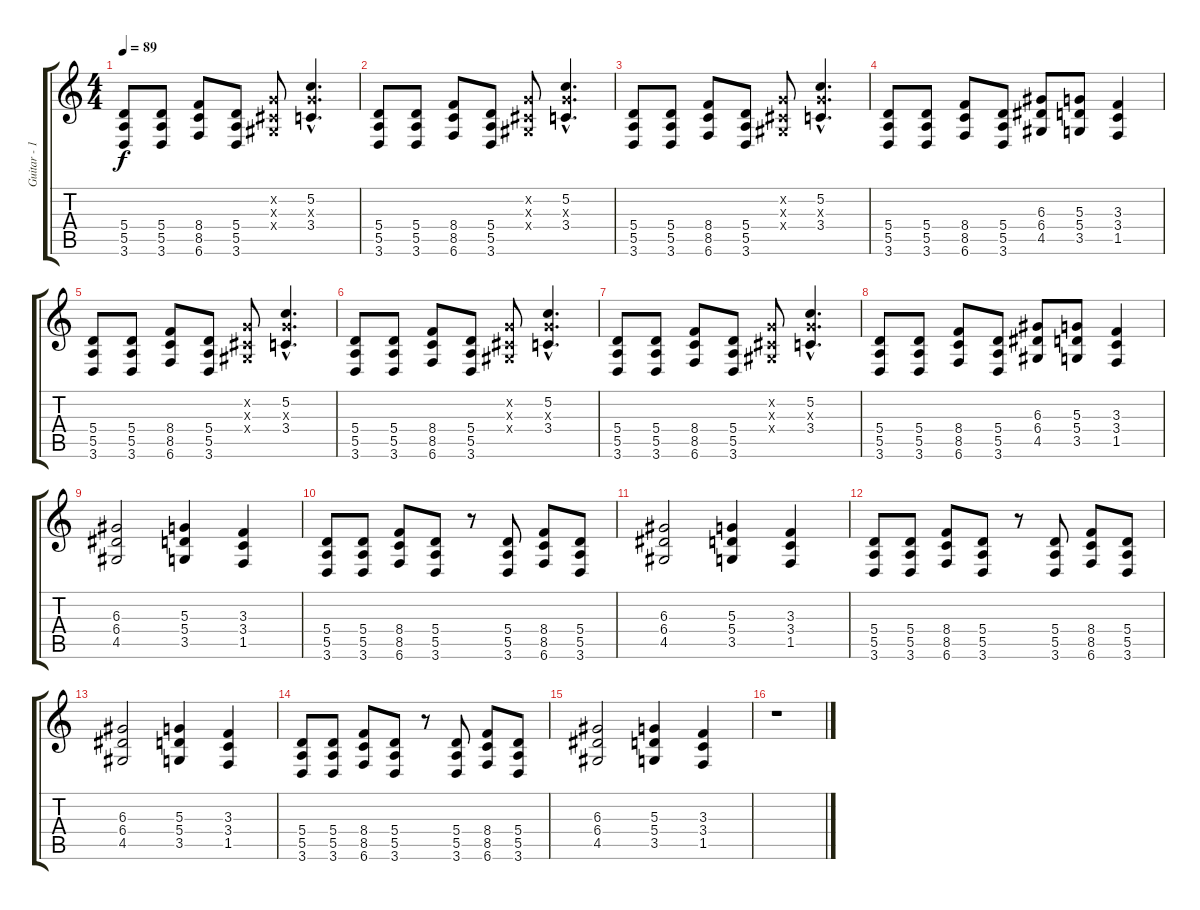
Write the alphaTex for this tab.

\track ("Guitar - 1" "Guitar - 1") {instrument distortionguitar}
\staff {score tabs}
\tuning (B3 G3 D3 A2 E2 B1) {hide}
\ts (4 4)
\tempo 89
\clef g2
\ks c
(5.4 5.5 3.6).8{dy f} (5.4 5.5 3.6).8 (8.4 8.5 6.6).8 (5.4 5.5 3.6).8 (0.2{x} -1.3{x} -1.4{x}).8 (5.2{hac} 5.3{hac x} 3.4{hac}).4{d} |
(5.4 5.5 3.6).8 (5.4 5.5 3.6).8 (8.4 8.5 6.6).8 (5.4 5.5 3.6).8 (0.2{x} -1.3{x} -1.4{x}).8 (5.2{hac} 5.3{hac x} 3.4{hac}).4{d} |
(5.4 5.5 3.6).8 (5.4 5.5 3.6).8 (8.4 8.5 6.6).8 (5.4 5.5 3.6).8 (0.2{x} -1.3{x} -1.4{x}).8 (5.2{hac} 5.3{hac x} 3.4{hac}).4{d} |
(5.4 5.5 3.6).8 (5.4 5.5 3.6).8 (8.4 8.5 6.6).8 (5.4 5.5 3.6).8 (6.3 6.4 4.5).8 (5.3 5.4 3.5).8 (3.3 3.4 1.5).4 |
(5.4 5.5 3.6).8 (5.4 5.5 3.6).8 (8.4 8.5 6.6).8 (5.4 5.5 3.6).8 (0.2{x} -1.3{x} -1.4{x}).8 (5.2{hac} 5.3{hac x} 3.4{hac}).4{d} |
(5.4 5.5 3.6).8 (5.4 5.5 3.6).8 (8.4 8.5 6.6).8 (5.4 5.5 3.6).8 (0.2{x} -1.3{x} -1.4{x}).8 (5.2{hac} 5.3{hac x} 3.4{hac}).4{d} |
(5.4 5.5 3.6).8 (5.4 5.5 3.6).8 (8.4 8.5 6.6).8 (5.4 5.5 3.6).8 (0.2{x} -1.3{x} -1.4{x}).8 (5.2{hac} 5.3{hac x} 3.4{hac}).4{d} |
(5.4 5.5 3.6).8 (5.4 5.5 3.6).8 (8.4 8.5 6.6).8 (5.4 5.5 3.6).8 (6.3 6.4 4.5).8 (5.3 5.4 3.5).8 (3.3 3.4 1.5).4 |
(6.3 6.4 4.5).2 (5.3 5.4 3.5).4 (3.3 3.4 1.5).4 |
(5.4 5.5 3.6).8 (5.4 5.5 3.6).8 (8.4 8.5 6.6).8 (5.4 5.5 3.6).8 r.8 (5.4 5.5 3.6).8 (8.4 8.5 6.6).8 (5.4 5.5 3.6).8 |
(6.3 6.4 4.5).2 (5.3 5.4 3.5).4 (3.3 3.4 1.5).4 |
(5.4 5.5 3.6).8 (5.4 5.5 3.6).8 (8.4 8.5 6.6).8 (5.4 5.5 3.6).8 r.8 (5.4 5.5 3.6).8 (8.4 8.5 6.6).8 (5.4 5.5 3.6).8 |
(6.3 6.4 4.5).2 (5.3 5.4 3.5).4 (3.3 3.4 1.5).4 |
(5.4 5.5 3.6).8 (5.4 5.5 3.6).8 (8.4 8.5 6.6).8 (5.4 5.5 3.6).8 r.8 (5.4 5.5 3.6).8 (8.4 8.5 6.6).8 (5.4 5.5 3.6).8 |
(6.3 6.4 4.5).2 (5.3 5.4 3.5).4 (3.3 3.4 1.5).4 |
r.1
